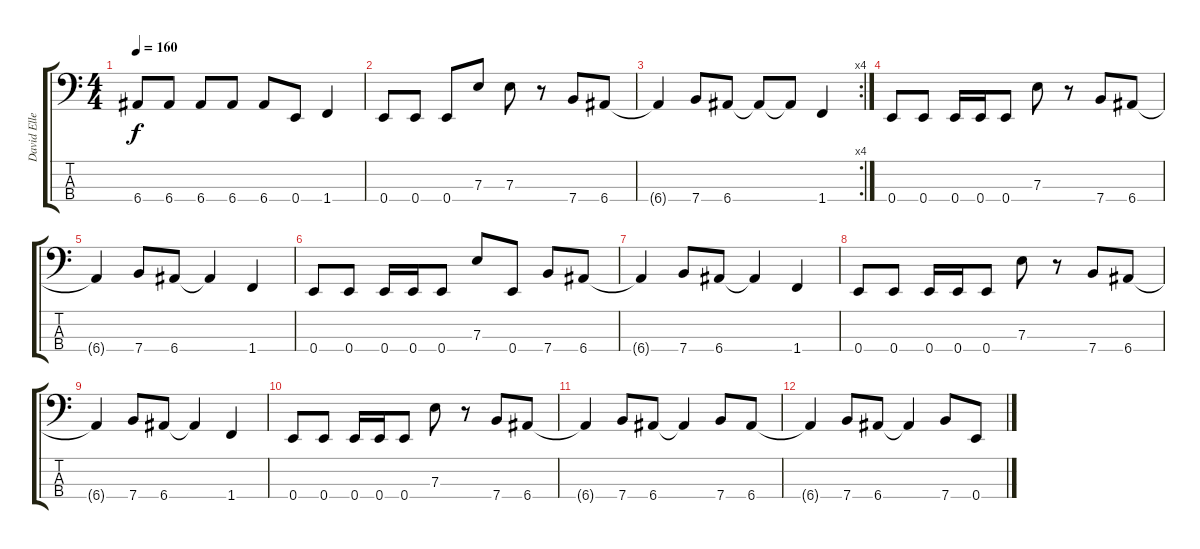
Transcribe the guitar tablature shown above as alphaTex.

\track ("David Ellefson" "David Elle") {instrument electricbasspick}
\staff {score tabs}
\tuning (G2 D2 A1 E1) {hide}
\ts (4 4)
\tempo 160
\clef f4
\ks c
6.4{t}.8{dy f} 6.4.8 6.4.8 6.4.8 6.4.8 0.4.8 1.4.4 |
0.4.8 0.4.8 0.4.8 7.3.8 7.3.8 r.8 7.4.8 6.4.8 |
\rc 4
6.4{t}.4 7.4.8 6.4.8 6.4{t}.8 6.4{t}.8 1.4.4 |
0.4.8 0.4.8 0.4.16 0.4.16 0.4.8 7.3.8 r.8 7.4.8 6.4.8 |
6.4{t}.4 7.4.8 6.4.8 6.4{t}.4 1.4.4 |
0.4.8 0.4.8 0.4.16 0.4.16 0.4.8 7.3.8 0.4.8 7.4.8 6.4.8 |
6.4{t}.4 7.4.8 6.4.8 6.4{t}.4 1.4.4 |
0.4.8 0.4.8 0.4.16 0.4.16 0.4.8 7.3.8 r.8 7.4.8 6.4.8 |
6.4{t}.4 7.4.8 6.4.8 6.4{t}.4 1.4.4 |
0.4.8 0.4.8 0.4.16 0.4.16 0.4.8 7.3.8 r.8 7.4.8 6.4.8 |
6.4{t}.4 7.4.8 6.4.8 6.4{t}.4 7.4.8 6.4.8 |
6.4{t}.4 7.4.8 6.4.8 6.4{t}.4 7.4.8 0.4.8
